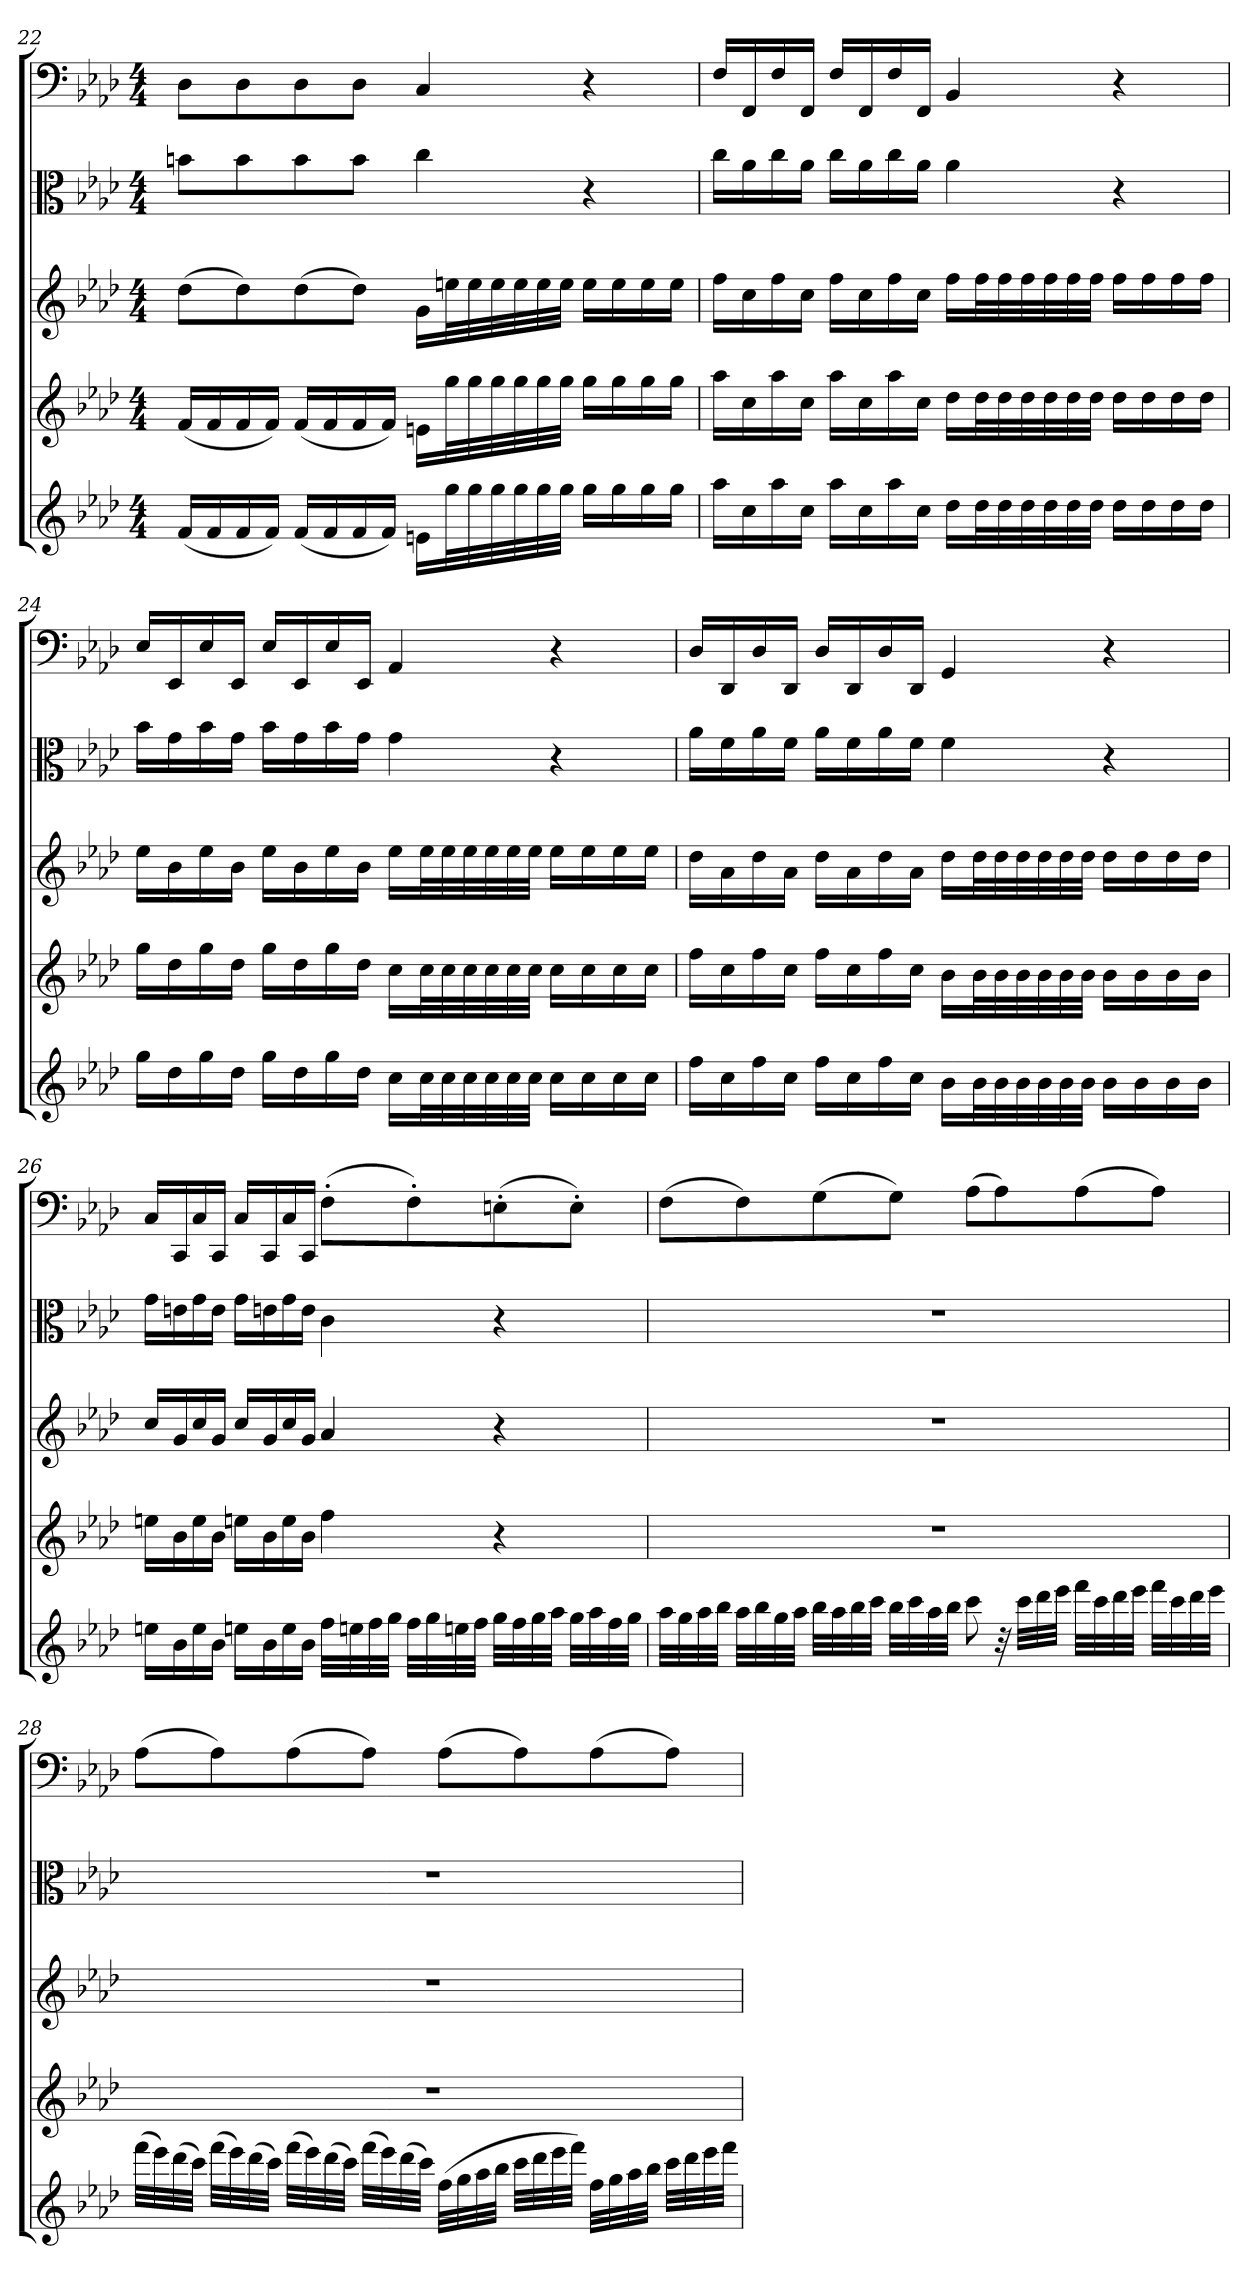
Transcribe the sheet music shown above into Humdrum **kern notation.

**kern	**kern	**kern	**kern	**kern
*part5	*part4	*part3	*part2	*part1
*staff5	*staff4	*staff3	*staff2	*staff1
*clefG2	*clefG2	*clefG2	*clefC3	*clefF4
*k[b-e-a-d-]	*k[b-e-a-d-]	*k[b-e-a-d-]	*k[b-e-a-d-]	*k[b-e-a-d-]
*f:	*f:	*f:	*f:	*f:
*M4/4	*M4/4	*M4/4	*M4/4	*M4/4
=22	=22	=22	=22	=22
(16f/LL	(16f/LL	(8dd-\L	8bn\L	8D-\L
16f/	16f/	.	.	.
16f/	16f/	8dd-\)	8b\	8D-\
16f/JJ)	16f/JJ)	.	.	.
(16f/LL	(16f/LL	(8dd-\	8b\	8D-\
16f/	16f/	.	.	.
16f/	16f/	8dd-\J)	8b\J	8D-\J
16f/JJ)	16f/JJ)	.	.	.
16en\LL	16en\LL	16g\LL	4cc\	4C/
32gg\L	32gg\L	32een\L	.	.
32gg\	32gg\	32ee\	.	.
32gg\	32gg\	32ee\	.	.
32gg\	32gg\	32ee\	.	.
32gg\	32gg\	32ee\	.	.
32gg\JJJ	32gg\JJJ	32ee\JJJ	.	.
16gg\LL	16gg\LL	16ee\LL	4r	4r
16gg\	16gg\	16ee\	.	.
16gg\	16gg\	16ee\	.	.
16gg\JJ	16gg\JJ	16ee\JJ	.	.
=23	=23	=23	=23	=23
16aa-\LL	16aa-\LL	16ff\LL	16cc\LL	16F/LL
16cc\	16cc\	16cc\	16a-\	16FF/
16aa-\	16aa-\	16ff\	16cc\	16F/
16cc\JJ	16cc\JJ	16cc\JJ	16a-\JJ	16FF/JJ
16aa-\LL	16aa-\LL	16ff\LL	16cc\LL	16F/LL
16cc\	16cc\	16cc\	16a-\	16FF/
16aa-\	16aa-\	16ff\	16cc\	16F/
16cc\JJ	16cc\JJ	16cc\JJ	16a-\JJ	16FF/JJ
16dd-\LL	16dd-\LL	16ff\LL	4a-\	4BB-/
32dd-\L	32dd-\L	32ff\L	.	.
32dd-\	32dd-\	32ff\	.	.
32dd-\	32dd-\	32ff\	.	.
32dd-\	32dd-\	32ff\	.	.
32dd-\	32dd-\	32ff\	.	.
32dd-\JJJ	32dd-\JJJ	32ff\JJJ	.	.
16dd-\LL	16dd-\LL	16ff\LL	4r	4r
16dd-\	16dd-\	16ff\	.	.
16dd-\	16dd-\	16ff\	.	.
16dd-\JJ	16dd-\JJ	16ff\JJ	.	.
=24	=24	=24	=24	=24
16gg\LL	16gg\LL	16ee-\LL	16b-\LL	16E-/LL
16dd-\	16dd-\	16b-\	16g\	16EE-/
16gg\	16gg\	16ee-\	16b-\	16E-/
16dd-\JJ	16dd-\JJ	16b-\JJ	16g\JJ	16EE-/JJ
16gg\LL	16gg\LL	16ee-\LL	16b-\LL	16E-/LL
16dd-\	16dd-\	16b-\	16g\	16EE-/
16gg\	16gg\	16ee-\	16b-\	16E-/
16dd-\JJ	16dd-\JJ	16b-\JJ	16g\JJ	16EE-/JJ
16cc\LL	16cc\LL	16ee-\LL	4g\	4AA-/
32cc\L	32cc\L	32ee-\L	.	.
32cc\	32cc\	32ee-\	.	.
32cc\	32cc\	32ee-\	.	.
32cc\	32cc\	32ee-\	.	.
32cc\	32cc\	32ee-\	.	.
32cc\JJJ	32cc\JJJ	32ee-\JJJ	.	.
16cc\LL	16cc\LL	16ee-\LL	4r	4r
16cc\	16cc\	16ee-\	.	.
16cc\	16cc\	16ee-\	.	.
16cc\JJ	16cc\JJ	16ee-\JJ	.	.
=25	=25	=25	=25	=25
16ff\LL	16ff\LL	16dd-\LL	16a-\LL	16D-/LL
16cc\	16cc\	16a-\	16f\	16DD-/
16ff\	16ff\	16dd-\	16a-\	16D-/
16cc\JJ	16cc\JJ	16a-\JJ	16f\JJ	16DD-/JJ
16ff\LL	16ff\LL	16dd-\LL	16a-\LL	16D-/LL
16cc\	16cc\	16a-\	16f\	16DD-/
16ff\	16ff\	16dd-\	16a-\	16D-/
16cc\JJ	16cc\JJ	16a-\JJ	16f\JJ	16DD-/JJ
16b-\LL	16b-\LL	16dd-\LL	4f\	4GG/
32b-\L	32b-\L	32dd-\L	.	.
32b-\	32b-\	32dd-\	.	.
32b-\	32b-\	32dd-\	.	.
32b-\	32b-\	32dd-\	.	.
32b-\	32b-\	32dd-\	.	.
32b-\JJJ	32b-\JJJ	32dd-\JJJ	.	.
16b-\LL	16b-\LL	16dd-\LL	4r	4r
16b-\	16b-\	16dd-\	.	.
16b-\	16b-\	16dd-\	.	.
16b-\JJ	16b-\JJ	16dd-\JJ	.	.
=26	=26	=26	=26	=26
16een\LL	16een\LL	16cc/LL	16g\LL	16C/LL
16b-\	16b-\	16g/	16en\	16CC/
16ee\	16ee\	16cc/	16g\	16C/
16b-\JJ	16b-\JJ	16g/JJ	16e\JJ	16CC/JJ
16een\LL	16een\LL	16cc/LL	16g\LL	16C/LL
16b-\	16b-\	16g/	16en\	16CC/
16ee\	16ee\	16cc/	16g\	16C/
16b-\JJ	16b-\JJ	16g/JJ	16e\JJ	16CC/JJ
32ff\LLL	4ff\	4a-/	4c\	(8F'\L
32een\	.	.	.	.
32ff\	.	.	.	.
32gg\JJJ	.	.	.	.
32ff\LLL	.	.	.	8F'\)
32gg\	.	.	.	.
32een\	.	.	.	.
32ff\JJJ	.	.	.	.
32gg\LLL	4r	4r	4r	(8En'\
32ff\	.	.	.	.
32gg\	.	.	.	.
32aa-\JJJ	.	.	.	.
32gg\LLL	.	.	.	8E'\J)
32aa-\	.	.	.	.
32ff\	.	.	.	.
32gg\JJJ	.	.	.	.
=27	=27	=27	=27	=27
32aa-\LLL	1r	1r	1r	(8F\L
32gg\	.	.	.	.
32aa-\	.	.	.	.
32bb-\JJJ	.	.	.	.
32aa-\LLL	.	.	.	8F\)
32bb-\	.	.	.	.
32gg\	.	.	.	.
32aa-\JJJ	.	.	.	.
32bb-\LLL	.	.	.	(8G\
32aa-\	.	.	.	.
32bb-\	.	.	.	.
32ccc\JJJ	.	.	.	.
32bb-\LLL	.	.	.	8G\J)
32ccc\	.	.	.	.
32aa-\	.	.	.	.
32bb-\JJJ	.	.	.	.
8ccc\	.	.	.	(8A-\L
32r	.	.	.	8A-\)
32ccc\LLL	.	.	.	.
32ddd-\	.	.	.	.
32eee-\JJJ	.	.	.	.
32fff\LLL	.	.	.	(8A-\
32ccc\	.	.	.	.
32ddd-\	.	.	.	.
32eee-\JJJ	.	.	.	.
32fff\LLL	.	.	.	8A-\J)
32ccc\	.	.	.	.
32ddd-\	.	.	.	.
32eee-\JJJ	.	.	.	.
=28	=28	=28	=28	=28
(32fff\LLL	1r	1r	1r	(8A-\L
32eee-\)	.	.	.	.
(32ddd-\	.	.	.	.
32ccc\JJJ)	.	.	.	.
(32fff\LLL	.	.	.	8A-\)
32eee-\)	.	.	.	.
(32ddd-\	.	.	.	.
32ccc\JJJ)	.	.	.	.
(32fff\LLL	.	.	.	(8A-\
32eee-\)	.	.	.	.
(32ddd-\	.	.	.	.
32ccc\JJJ)	.	.	.	.
(32fff\LLL	.	.	.	8A-\J)
32eee-\)	.	.	.	.
(32ddd-\	.	.	.	.
32ccc\JJJ)	.	.	.	.
(32ff\LLL	.	.	.	(8A-\L
32gg\	.	.	.	.
32aa-\	.	.	.	.
32bb-\JJJ	.	.	.	.
32ccc\LLL	.	.	.	8A-\)
32ddd-\	.	.	.	.
32eee-\	.	.	.	.
32fff\JJJ)	.	.	.	.
32ff\LLL	.	.	.	(8A-\
32gg\	.	.	.	.
32aa-\	.	.	.	.
32bb-\JJJ	.	.	.	.
32ccc\LLL	.	.	.	8A-\J)
32ddd-\	.	.	.	.
32eee-\	.	.	.	.
32fff\JJJ	.	.	.	.
=	=	=	=	=
*-	*-	*-	*-	*-
